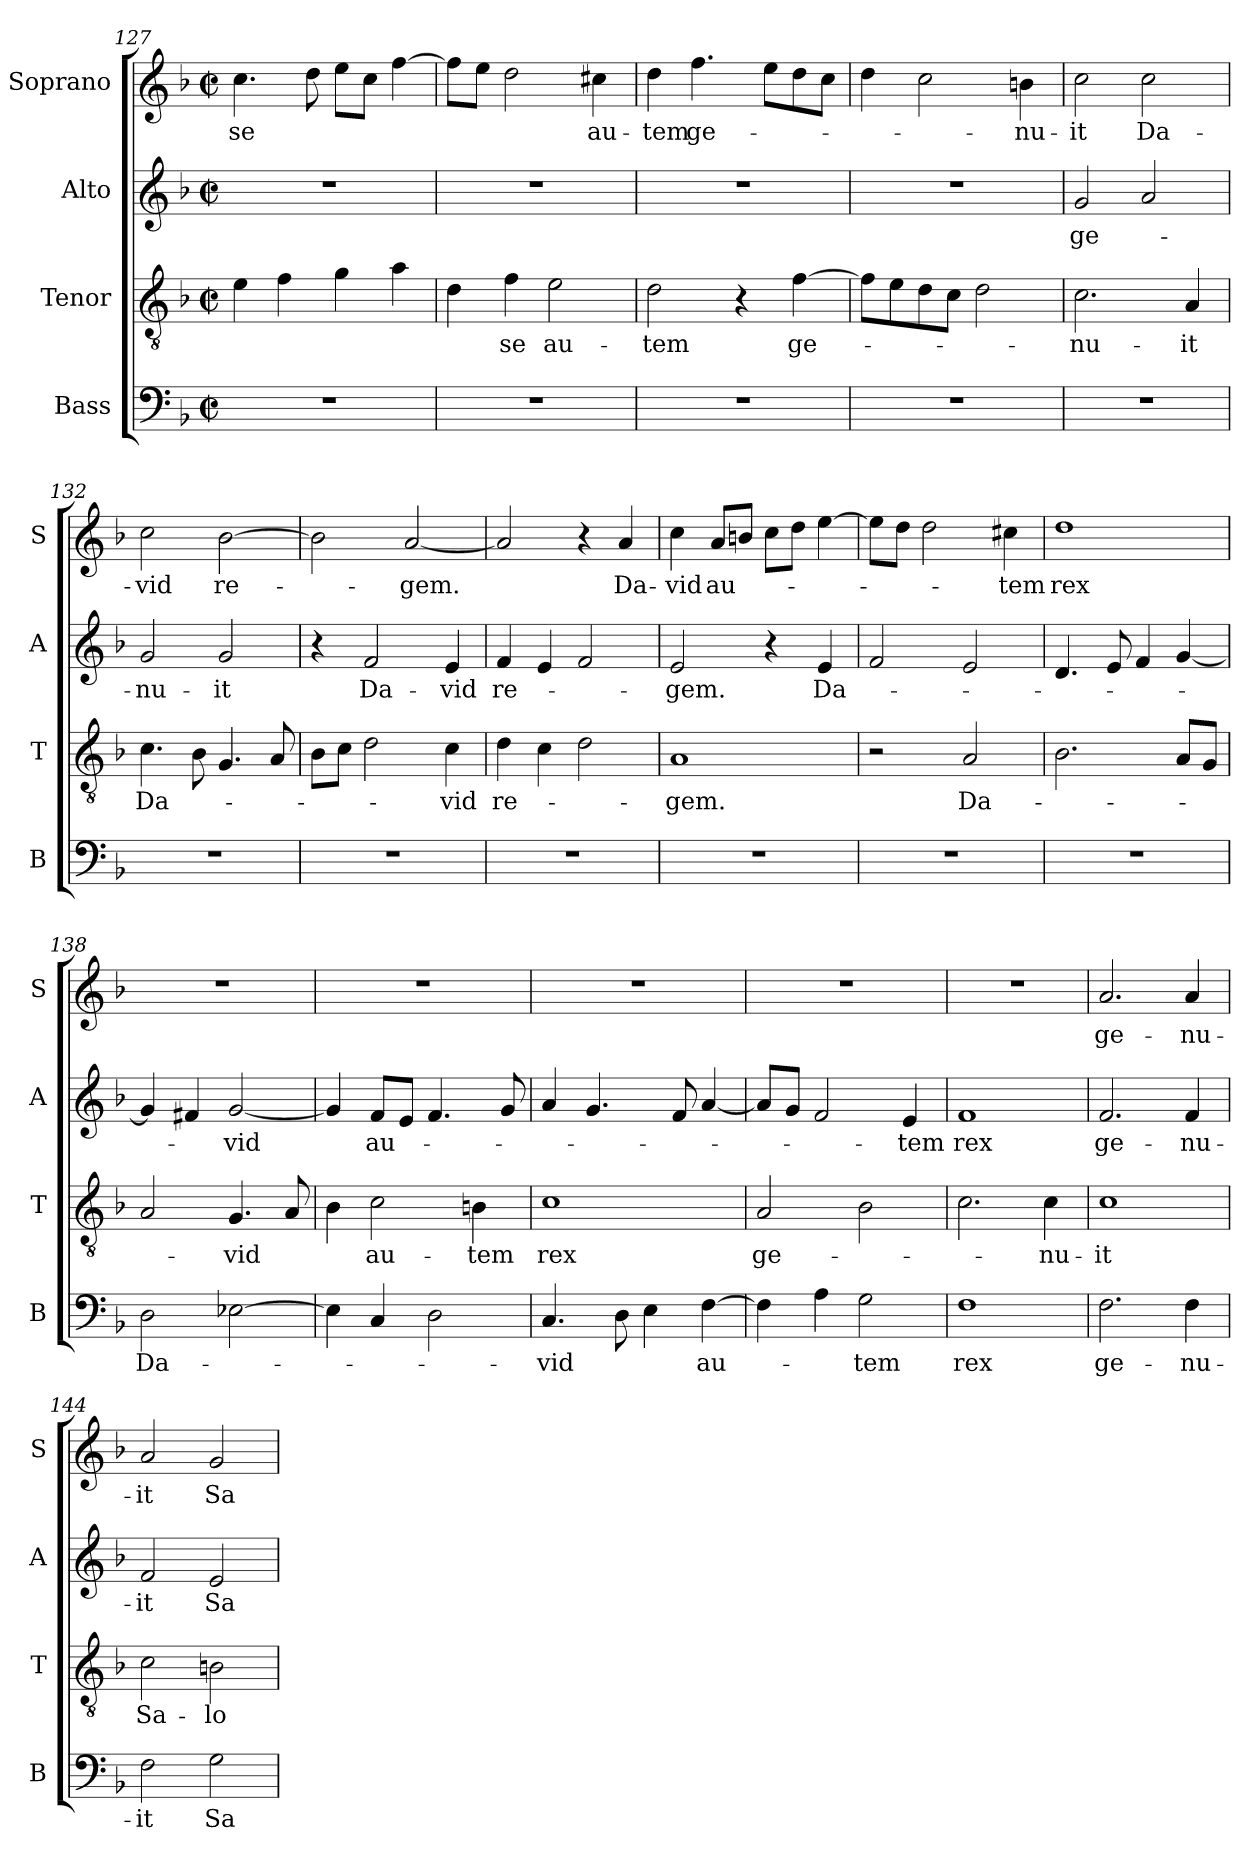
**kern	**text	**kern	**text	**kern	**text	**kern	**text
*part4	*part4	*part3	*part3	*part2	*part2	*part1	*part1
*staff4	*staff4	*staff3	*staff3	*staff2	*staff2	*staff1	*staff1
*I"Bass	*	*I"Tenor	*	*I"Alto	*	*I"Soprano	*
*I'B	*	*I'T	*	*I'A	*	*I'S	*
*clefF4	*	*clefGv2	*	*clefG2	*	*clefG2	*
*k[b-]	*	*k[b-]	*	*k[b-]	*	*k[b-]	*
*F:	*	*F:	*	*F:	*	*F:	*
*M2/2	*	*M2/2	*	*M2/2	*	*M2/2	*
*met(c|)	*	*met(c|)	*	*met(c|)	*	*met(c|)	*
=127	=127	=127	=127	=127	=127	=127	=127
!	!	!	!	!	!	!	!LO:LY:b
1r	.	4e\	.	1r	.	4.cc\	-se
.	.	4f\	.	.	.	.	.
.	.	.	.	.	.	8dd\	.
.	.	4g\	.	.	.	8ee\L	.
.	.	.	.	.	.	8cc\J	.
.	.	4a\	.	.	.	[4ff\	.
!!LO:PB:g=z
=128	=128	=128	=128	=128	=128	=128	=128
1r	.	4d\	.	1r	.	8ff\L]	.
.	.	.	.	.	.	8ee\J	.
!	!	!	!LO:LY:b	!	!	!	!
.	.	4f\	-se	.	.	2dd\	.
!	!	!	!LO:LY:b	!	!	!	!
.	.	2e\	au-	.	.	.	.
!	!	!	!	!	!	!	!LO:LY:b
.	.	.	.	.	.	4cc#X\	au-
=129	=129	=129	=129	=129	=129	=129	=129
!	!	!	!LO:LY:b	!	!	!	!LO:LY:b
1r	.	2d\	-tem	1r	.	4dd\	-tem
!	!	!	!	!	!	!	!LO:LY:b
.	.	.	.	.	.	4.ff\	ge-
.	.	4r	.	.	.	.	.
.	.	.	.	.	.	8ee\L	.
!	!	!	!LO:LY:b	!	!	!	!
.	.	[4f\	ge-	.	.	8dd\	.
.	.	.	.	.	.	8cc\J	.
=130	=130	=130	=130	=130	=130	=130	=130
1r	.	8f\L]	.	1r	.	4dd\	.
.	.	8e\	.	.	.	.	.
.	.	8d\	.	.	.	2cc\	.
.	.	8c\J	.	.	.	.	.
.	.	2d\	.	.	.	.	.
!	!	!	!	!	!	!	!LO:LY:b
.	.	.	.	.	.	4bn\	-nu-
=131	=131	=131	=131	=131	=131	=131	=131
!	!	!	!LO:LY:b	!	!LO:LY:b	!	!LO:LY:b
1r	.	2.c\	-nu-	2g/	ge-	2cc\	-it
!	!	!	!	!	!	!	!LO:LY:b
.	.	.	.	2a/	.	2cc\	Da-
!	!	!	!LO:LY:b	!	!	!	!
.	.	4A/	-it	.	.	.	.
=132	=132	=132	=132	=132	=132	=132	=132
!	!	!	!LO:LY:b	!	!LO:LY:b	!	!LO:LY:b
1r	.	4.c\	Da-	2g/	-nu-	2cc\	-vid
.	.	8B-\	.	.	.	.	.
!	!	!	!	!	!LO:LY:b	!	!LO:LY:b
.	.	4.G/	.	2g/	-it	[2b-\	re-
.	.	8A/	.	.	.	.	.
!!LO:LB:g=z
=133	=133	=133	=133	=133	=133	=133	=133
1r	.	8B-\L	.	4r	.	2b-\]	.
.	.	8c\J	.	.	.	.	.
!	!	!	!	!	!LO:LY:b	!	!
.	.	2d\	.	2f/	Da-	.	.
!	!	!	!	!	!	!	!LO:LY:b
.	.	.	.	.	.	[2a/	-gem.
!	!	!	!LO:LY:b	!	!LO:LY:b	!	!
.	.	4c\	-vid	4e/	-vid	.	.
=134	=134	=134	=134	=134	=134	=134	=134
!	!	!	!LO:LY:b	!	!LO:LY:b	!	!
1r	.	4d\	re-	4f/	re-	2a/]	.
.	.	4c\	.	4e/	.	.	.
.	.	2d\	.	2f/	.	4r	.
!	!	!	!	!	!	!	!LO:LY:b
.	.	.	.	.	.	4a/	Da-
=135	=135	=135	=135	=135	=135	=135	=135
!	!	!	!LO:LY:b	!	!LO:LY:b	!	!LO:LY:b
1r	.	1A	-gem.	2e/	-gem.	4cc\	-vid
!	!	!	!	!	!	!	!LO:LY:b
.	.	.	.	.	.	8a/L	au-
.	.	.	.	.	.	8bn/J	.
.	.	.	.	4r	.	8cc\L	.
.	.	.	.	.	.	8dd\J	.
!	!	!	!	!	!LO:LY:b	!	!
.	.	.	.	4e/	Da-	[4ee\	.
=136	=136	=136	=136	=136	=136	=136	=136
1r	.	2r	.	2f/	.	8ee\L]	.
.	.	.	.	.	.	8dd\J	.
.	.	.	.	.	.	2dd\	.
!	!	!	!LO:LY:b	!	!	!	!
.	.	2A/	Da-	2e/	.	.	.
!	!	!	!	!	!	!	!LO:LY:b
.	.	.	.	.	.	4cc#X\	-tem
=137	=137	=137	=137	=137	=137	=137	=137
!	!	!	!	!	!	!	!LO:LY:b
1r	.	2.B-\	.	4.d/	.	1dd	rex
.	.	.	.	8e/	.	.	.
.	.	.	.	4f/	.	.	.
.	.	8A/L	.	[4g/	.	.	.
.	.	8G/J	.	.	.	.	.
!!LO:LB:g=z
=138	=138	=138	=138	=138	=138	=138	=138
!	!LO:LY:b	!	!	!	!	!	!
2D\	Da-	2A/	.	4g/]	.	1r	.
.	.	.	.	4f#X/	.	.	.
!	!	!	!LO:LY:b	!	!LO:LY:b	!	!
[2E-X\	.	4.G/	-vid	[2g/	-vid	.	.
.	.	8A/	.	.	.	.	.
=139	=139	=139	=139	=139	=139	=139	=139
4E-\]	.	4B-\	.	4g/]	.	1r	.
!	!	!	!LO:LY:b	!	!LO:LY:b	!	!
4C/	.	2c\	au-	8f/L	au-	.	.
.	.	.	.	8e/J	.	.	.
2D\	.	.	.	4.f/	.	.	.
!	!	!	!LO:LY:b	!	!	!	!
.	.	4Bn\	-tem	.	.	.	.
.	.	.	.	8g/	.	.	.
=140	=140	=140	=140	=140	=140	=140	=140
!	!LO:LY:b	!	!LO:LY:b	!	!	!	!
4.C/	-vid	1c	rex	4a/	.	1r	.
.	.	.	.	4.g/	.	.	.
8D\	.	.	.	.	.	.	.
4E\	.	.	.	.	.	.	.
.	.	.	.	8f/	.	.	.
!	!LO:LY:b	!	!	!	!	!	!
[4F\	au-	.	.	[4a/	.	.	.
=141	=141	=141	=141	=141	=141	=141	=141
!	!	!	!LO:LY:b	!	!	!	!
4F\]	.	2A/	ge-	8a/L]	.	1r	.
.	.	.	.	8g/J	.	.	.
4A\	.	.	.	2f/	.	.	.
!	!LO:LY:b	!	!	!	!	!	!
2G\	-tem	2B-\	.	.	.	.	.
!	!	!	!	!	!LO:LY:b	!	!
.	.	.	.	4e/	-tem	.	.
=142	=142	=142	=142	=142	=142	=142	=142
!	!LO:LY:b	!	!	!	!LO:LY:b	!	!
1F	rex	2.c\	.	1f	rex	1r	.
!	!	!	!LO:LY:b	!	!	!	!
.	.	4c\	-nu-	.	.	.	.
=143	=143	=143	=143	=143	=143	=143	=143
!	!LO:LY:b	!	!LO:LY:b	!	!LO:LY:b	!	!LO:LY:b
2.F\	ge-	1c	-it	2.f/	ge-	2.a/	ge-
!	!LO:LY:b	!	!	!	!LO:LY:b	!	!LO:LY:b
4F\	-nu-	.	.	4f/	-nu-	4a/	-nu-
!!LO:PB:g=z
=144	=144	=144	=144	=144	=144	=144	=144
!	!LO:LY:b	!	!LO:LY:b	!	!LO:LY:b	!	!LO:LY:b
2F\	-it	2c\	Sa-	2f/	-it	2a/	-it
!	!LO:LY:b	!	!LO:LY:b	!	!LO:LY:b	!	!LO:LY:b
2G\	Sa-	2Bn\	-lo-	2e/	Sa-	2g/	Sa-
=	=	=	=	=	=	=	=
*-	*-	*-	*-	*-	*-	*-	*-
